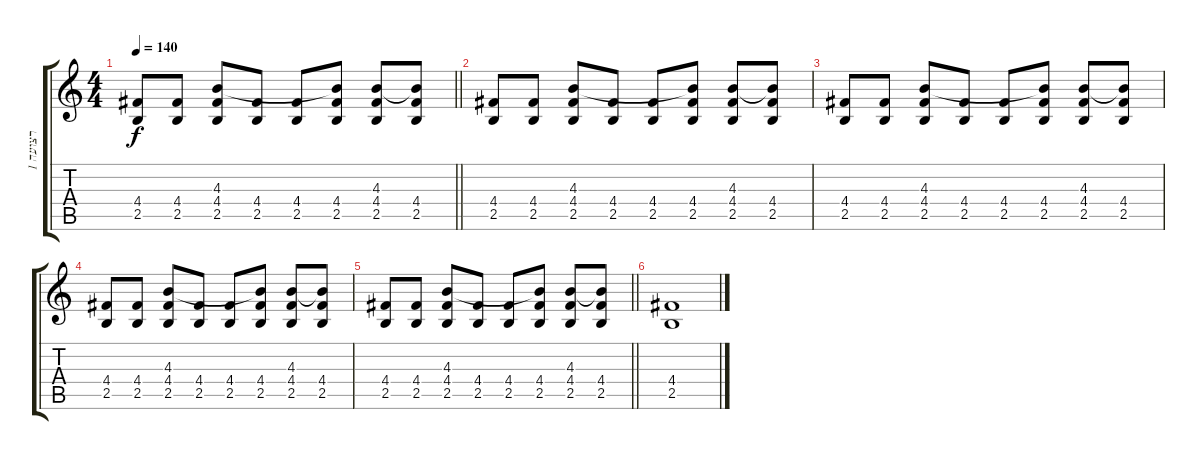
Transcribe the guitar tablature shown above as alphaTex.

\track ("רצועה 1" "רצועה 1") {instrument distortionguitar}
\staff {score tabs}
\tuning (E4 B3 G3 D3 A2 E2) {hide}
\ts (4 4)
\tempo 140
\clef g2
\barLineRight lightlight
\ks c
(4.4 2.5).8{dy f} (4.4 2.5).8 (4.3 4.4 2.5).8 (4.4 2.5).8 (4.4 2.5).8 (4.3{t} 4.4 2.5).8 (4.3 4.4 2.5).8 (4.3{t} 4.4 2.5).8 |
(4.4 2.5).8 (4.4 2.5).8 (4.3 4.4 2.5).8 (4.4 2.5).8 (4.4 2.5).8 (4.3{t} 4.4 2.5).8 (4.3 4.4 2.5).8 (4.3{t} 4.4 2.5).8 |
(4.4 2.5).8 (4.4 2.5).8 (4.3 4.4 2.5).8 (4.4 2.5).8 (4.4 2.5).8 (4.3{t} 4.4 2.5).8 (4.3 4.4 2.5).8 (4.3{t} 4.4 2.5).8 |
(4.4 2.5).8 (4.4 2.5).8 (4.3 4.4 2.5).8 (4.4 2.5).8 (4.4 2.5).8 (4.3{t} 4.4 2.5).8 (4.3 4.4 2.5).8 (4.3{t} 4.4 2.5).8 |
\barLineRight lightlight
(4.4 2.5).8 (4.4 2.5).8 (4.3 4.4 2.5).8 (4.4 2.5).8 (4.4 2.5).8 (4.3{t} 4.4 2.5).8 (4.3 4.4 2.5).8 (4.3{t} 4.4 2.5).8 |
(4.4 2.5).1
